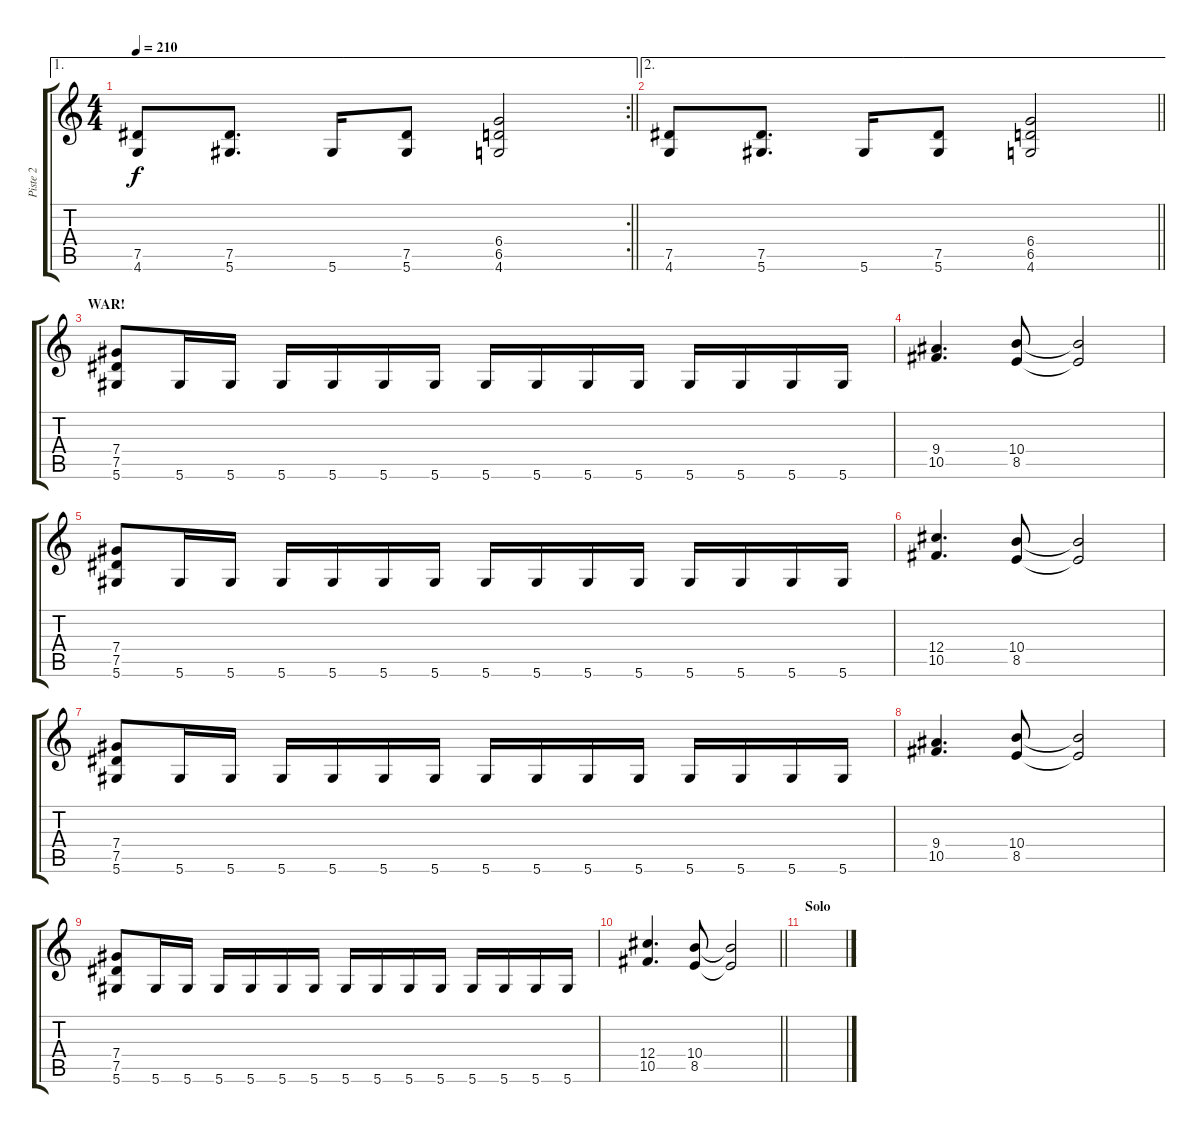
\track ("Piste 2" "Piste 2") {instrument distortionguitar}
\staff {score tabs}
\tuning (Eb4 Bb3 Gb3 Db3 Ab2 Eb2) {hide}
\ae 1
\rc 2
\ts (4 4)
\tempo 210
\clef g2
\barLineRight lightlight
\ks c
(7.5 4.6).8{dy f} (7.5 5.6).8{d} 5.6.16 (7.5 5.6).8 (6.4 6.5 4.6).2 |
\ae 2
\barLineRight lightlight
(7.5 4.6).8 (7.5 5.6).8{d} 5.6.16 (7.5 5.6).8 (6.4 6.5 4.6).2 |
\section ("" "WAR!")
(7.4 7.5 5.6).8 5.6.16 5.6.16 5.6.16 5.6.16 5.6.16 5.6.16 5.6.16 5.6.16 5.6.16 5.6.16 5.6.16 5.6.16 5.6.16 5.6.16 |
(9.4 10.5).4{d} (10.4 8.5).8 (10.4{t} 8.5{t}).2 |
(7.4 7.5 5.6).8 5.6.16 5.6.16 5.6.16 5.6.16 5.6.16 5.6.16 5.6.16 5.6.16 5.6.16 5.6.16 5.6.16 5.6.16 5.6.16 5.6.16 |
(12.4 10.5).4{d} (10.4 8.5).8 (10.4{t} 8.5{t}).2 |
(7.4 7.5 5.6).8 5.6.16 5.6.16 5.6.16 5.6.16 5.6.16 5.6.16 5.6.16 5.6.16 5.6.16 5.6.16 5.6.16 5.6.16 5.6.16 5.6.16 |
(9.4 10.5).4{d} (10.4 8.5).8 (10.4{t} 8.5{t}).2 |
(7.4 7.5 5.6).8 5.6.16 5.6.16 5.6.16 5.6.16 5.6.16 5.6.16 5.6.16 5.6.16 5.6.16 5.6.16 5.6.16 5.6.16 5.6.16 5.6.16 |
\barLineRight lightlight
(12.4 10.5).4{d} (10.4 8.5).8 (10.4{t} 8.5{t}).2 |
\section ("" "Solo")
